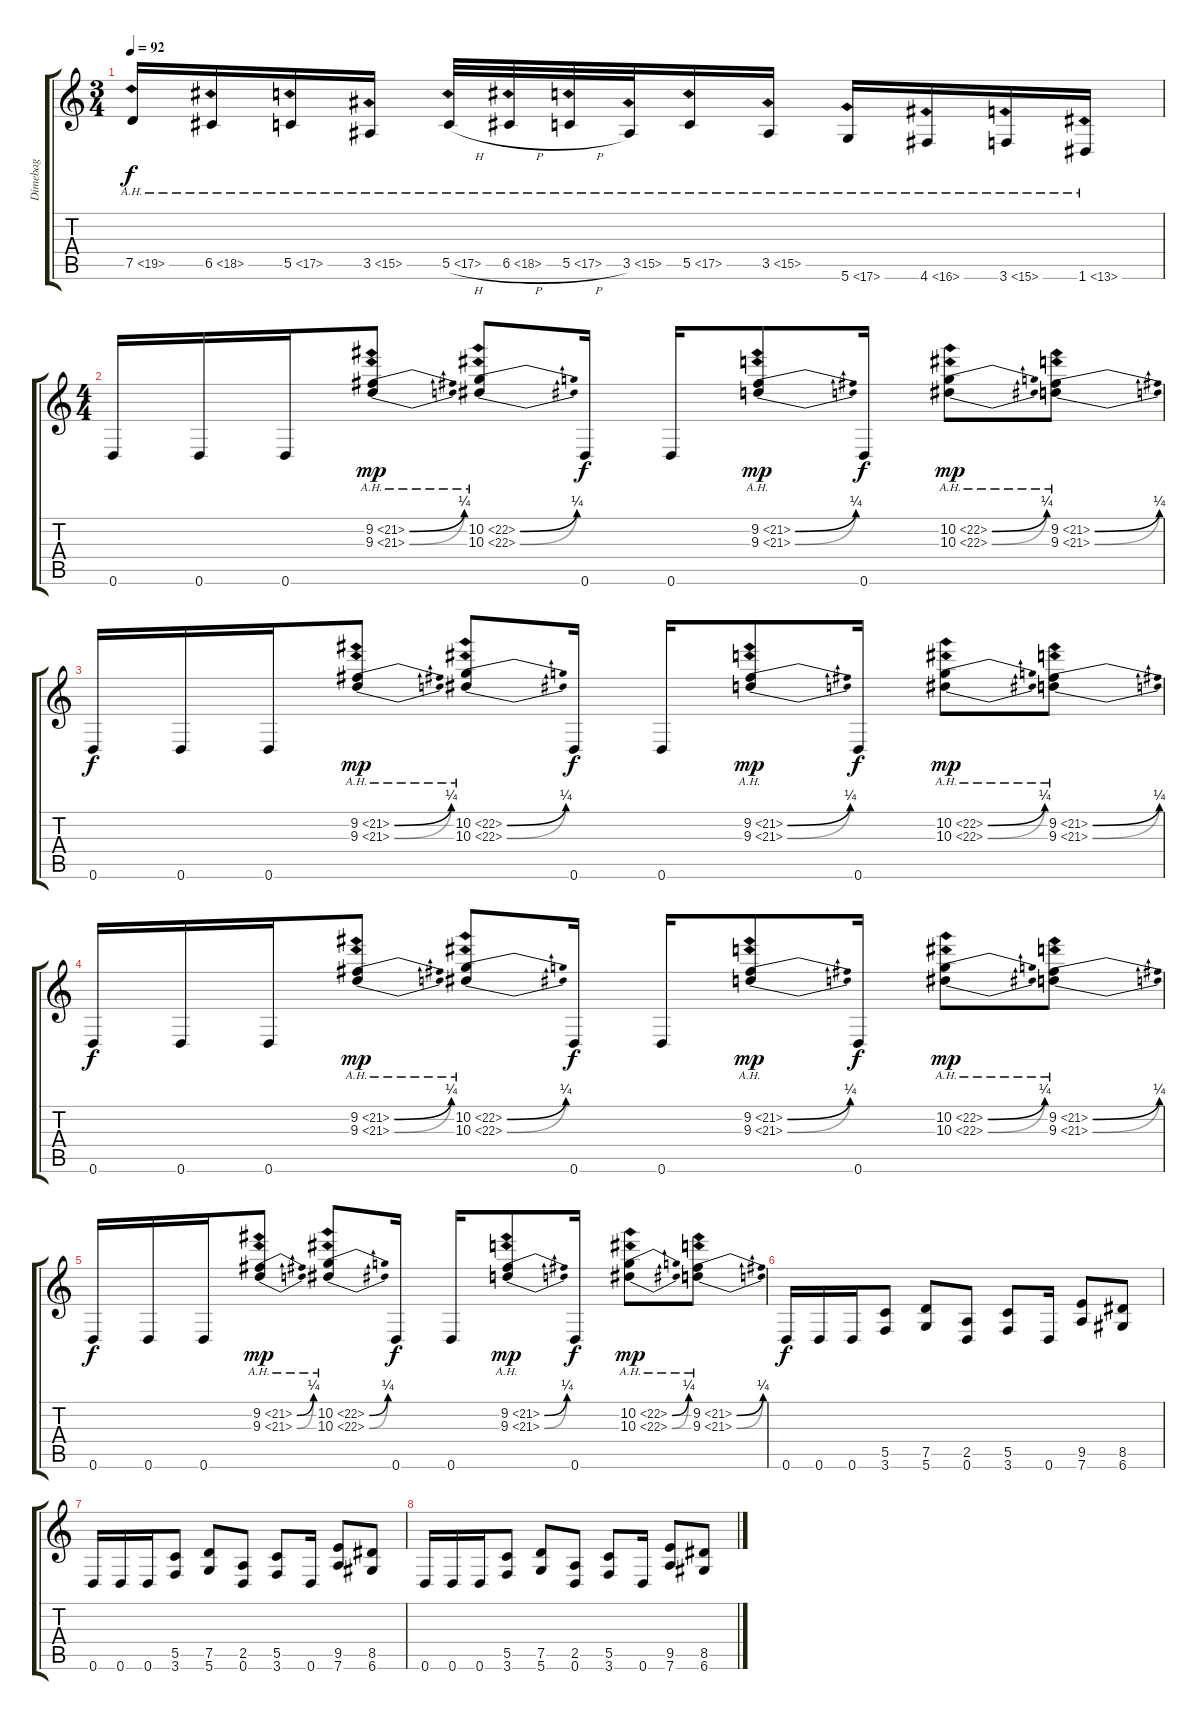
\track ("Dimebag" "Dimebag") {instrument distortionguitar}
\staff {score tabs}
\tuning (D4 A3 F3 C3 G2 D2) {hide}
\ts (3 4)
\tempo 92
\clef g2
\ks c
7.5{ah 12}.16{dy f} 6.5{ah 12}.16 5.5{ah 12}.16 3.5{ah 12}.16 5.5{ah 12 h}.32 6.5{ah 12 h}.32 5.5{ah 12 h}.32 3.5{ah 12}.32 5.5{ah 12}.16 3.5{ah 12}.16 5.6{ah 12}.16 4.6{ah 12}.16 3.6{ah 12}.16 1.6{ah 12}.16 |
\ts (4 4)
\section ("" "")
0.6.16 0.6.16 0.6.16 (9.2{be (bend 0 0 60 1) ah 12} 9.3{be (bend 0 0 60 1) ah 12}).8{dy mp} (10.2{be (bend 0 0 60 1) ah 12} 10.3{be (bend 0 0 60 1) ah 12}).8 0.6.16{dy f} 0.6.16 (9.2{be (bend 0 0 60 1) ah 12} 9.3{be (bend 0 0 60 1) ah 12}).8{dy mp} 0.6.16{dy f} (10.2{be (bend 0 0 60 1) ah 12} 10.3{be (bend 0 0 60 1) ah 12}).8{dy mp} (9.2{be (bend 0 0 60 1) ah 12} 9.3{be (bend 0 0 60 1) ah 12}).8 |
0.6.16{dy f} 0.6.16 0.6.16 (9.2{be (bend 0 0 60 1) ah 12} 9.3{be (bend 0 0 60 1) ah 12}).8{dy mp} (10.2{be (bend 0 0 60 1) ah 12} 10.3{be (bend 0 0 60 1) ah 12}).8 0.6.16{dy f} 0.6.16 (9.2{be (bend 0 0 60 1) ah 12} 9.3{be (bend 0 0 60 1) ah 12}).8{dy mp} 0.6.16{dy f} (10.2{be (bend 0 0 60 1) ah 12} 10.3{be (bend 0 0 60 1) ah 12}).8{dy mp} (9.2{be (bend 0 0 60 1) ah 12} 9.3{be (bend 0 0 60 1) ah 12}).8 |
0.6.16{dy f} 0.6.16 0.6.16 (9.2{be (bend 0 0 60 1) ah 12} 9.3{be (bend 0 0 60 1) ah 12}).8{dy mp} (10.2{be (bend 0 0 60 1) ah 12} 10.3{be (bend 0 0 60 1) ah 12}).8 0.6.16{dy f} 0.6.16 (9.2{be (bend 0 0 60 1) ah 12} 9.3{be (bend 0 0 60 1) ah 12}).8{dy mp} 0.6.16{dy f} (10.2{be (bend 0 0 60 1) ah 12} 10.3{be (bend 0 0 60 1) ah 12}).8{dy mp} (9.2{be (bend 0 0 60 1) ah 12} 9.3{be (bend 0 0 60 1) ah 12}).8 |
0.6.16{dy f} 0.6.16 0.6.16 (9.2{be (bend 0 0 60 1) ah 12} 9.3{be (bend 0 0 60 1) ah 12}).8{dy mp} (10.2{be (bend 0 0 60 1) ah 12} 10.3{be (bend 0 0 60 1) ah 12}).8 0.6.16{dy f} 0.6.16 (9.2{be (bend 0 0 60 1) ah 12} 9.3{be (bend 0 0 60 1) ah 12}).8{dy mp} 0.6.16{dy f} (10.2{be (bend 0 0 60 1) ah 12} 10.3{be (bend 0 0 60 1) ah 12}).8{dy mp} (9.2{be (bend 0 0 60 1) ah 12} 9.3{be (bend 0 0 60 1) ah 12}).8 |
\section ("" "")
0.6.16{dy f} 0.6.16 0.6.16 (5.5 3.6).8 (7.5 5.6).8 (2.5 0.6).8 (5.5 3.6).8 0.6.16 (9.5 7.6).8 (8.5 6.6).8 |
0.6.16 0.6.16 0.6.16 (5.5 3.6).8 (7.5 5.6).8 (2.5 0.6).8 (5.5 3.6).8 0.6.16 (9.5 7.6).8 (8.5 6.6).8 |
0.6.16 0.6.16 0.6.16 (5.5 3.6).8 (7.5 5.6).8 (2.5 0.6).8 (5.5 3.6).8 0.6.16 (9.5 7.6).8 (8.5 6.6).8
